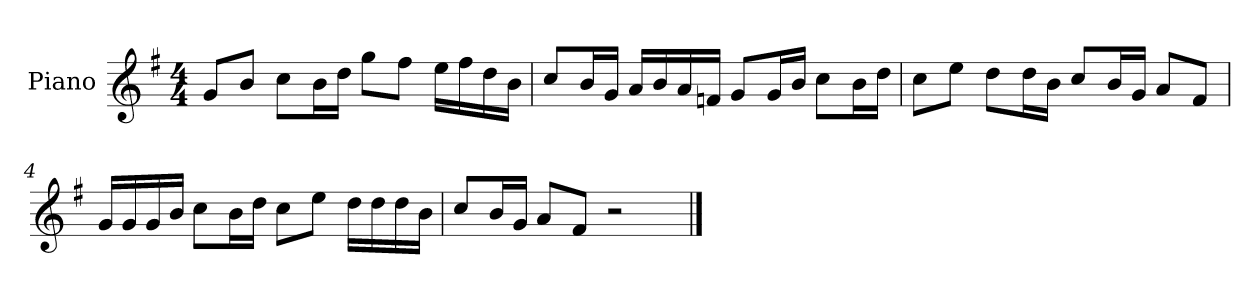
**kern
*part1
*staff1
*I"Piano
*I'P-no
*clefG2
*k[f#]
*M4/4
*MM90
=1
8g/L
8b/J
8cc\L
16b\L
16dd\JJ
8gg\L
8ff#\J
16ee\LL
16ff#\
16dd\
16b\JJ
=2
8cc/L
16b/L
16g/JJ
16a/LL
16b/
16a/
16fn/JJ
8g/L
16g/L
16b/JJ
8cc\L
16b\L
16dd\JJ
=3
8cc\L
8ee\J
8dd\L
16dd\L
16b\JJ
8cc/L
16b/L
16g/JJ
8a/L
8f#/J
!!LO:LB:g=z
=4
16g/LL
16g/
16g/
16b/JJ
8cc\L
16b\L
16dd\JJ
8cc\L
8ee\J
16dd\LL
16dd\
16dd\
16b\JJ
=5
8cc/L
16b/L
16g/JJ
8a/L
8f#/J
2r
==
*-
